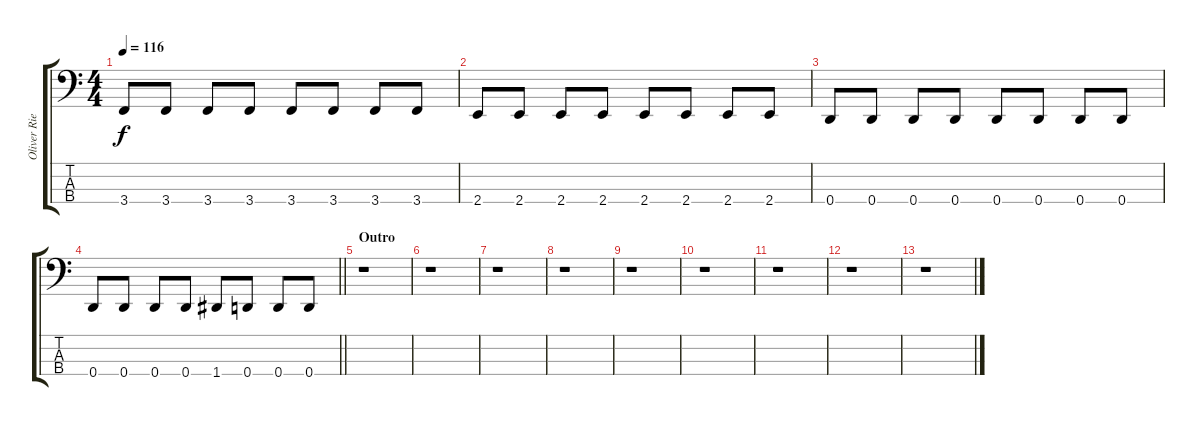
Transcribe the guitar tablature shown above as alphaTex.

\track ("Oliver Riedel" "Oliver Rie") {instrument electricbassfinger}
\staff {score tabs}
\tuning (F2 C2 G1 D1) {hide}
\ts (4 4)
\tempo 116
\clef f4
\ks c
3.4.8{dy f} 3.4.8 3.4.8 3.4.8 3.4.8 3.4.8 3.4.8 3.4.8 |
2.4.8 2.4.8 2.4.8 2.4.8 2.4.8 2.4.8 2.4.8 2.4.8 |
0.4.8 0.4.8 0.4.8 0.4.8 0.4.8 0.4.8 0.4.8 0.4.8 |
\barLineRight lightlight
0.4.8 0.4.8 0.4.8 0.4.8 1.4.8 0.4.8 0.4.8 0.4.8 |
\section ("" "Outro")
r.1 |
r.1 |
r.1 |
r.1 |
r.1 |
r.1 |
r.1 |
r.1 |
r.1
